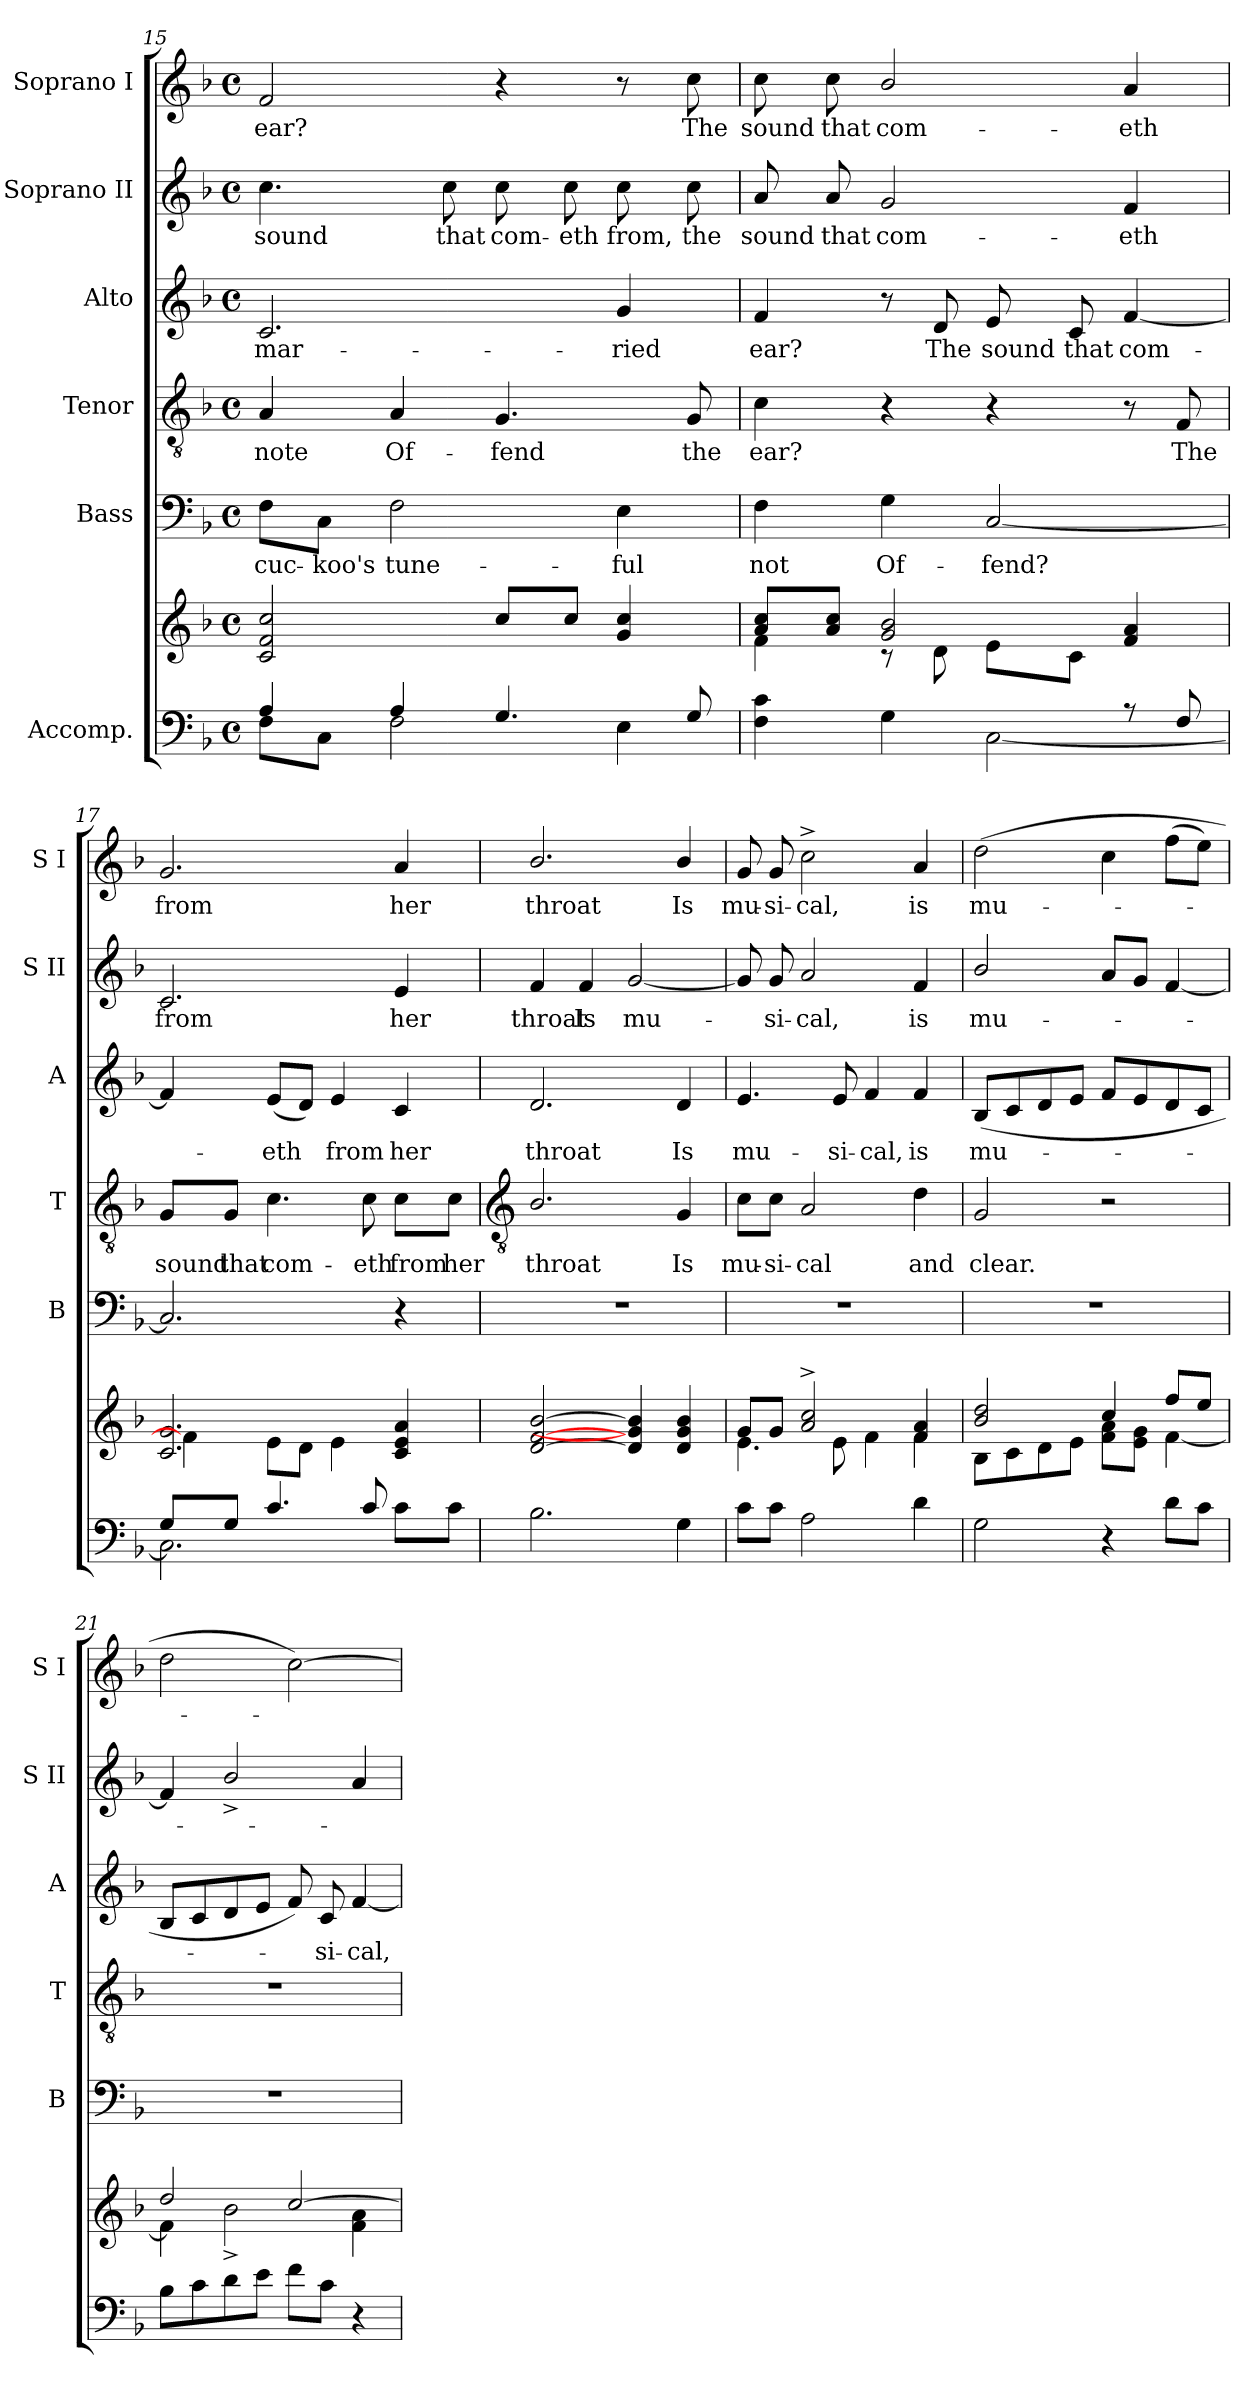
**kern	**kern	**kern	**text	**kern	**text	**kern	**text	**kern	**text	**kern	**text
*part6	*part6	*part5	*part5	*part4	*part4	*part3	*part3	*part2	*part2	*part1	*part1
*staff7	*staff6	*staff5	*staff5	*staff4	*staff4	*staff3	*staff3	*staff2	*staff2	*staff1	*staff1
*I"Accomp.	*	*I"Bass	*	*I"Tenor	*	*I"Alto	*	*I"Soprano II	*	*I"Soprano I	*
*	*	*I'B	*	*I'T	*	*I'A	*	*I'S II	*	*I'S I	*
!!LO:LB:g=z
*clefF4	*clefG2	*clefF4	*	*clefGv2	*	*clefG2	*	*clefG2	*	*clefG2	*
*k[b-]	*k[b-]	*k[b-]	*	*k[b-]	*	*k[b-]	*	*k[b-]	*	*k[b-]	*
*F:	*F:	*F:	*	*F:	*	*F:	*	*F:	*	*F:	*
*M4/4	*M4/4	*M4/4	*	*M4/4	*	*M4/4	*	*M4/4	*	*M4/4	*
*met(c)	*met(c)	*met(c)	*	*met(c)	*	*met(c)	*	*met(c)	*	*met(c)	*
=15	=15	=15	=15	=15	=15	=15	=15	=15	=15	=15	=15
*^	*^	*	*	*	*	*	*	*	*	*	*
!	!	!	!	!	!LO:LY:b	!	!LO:LY:b	!	!LO:LY:b	!	!LO:LY:b	!	!LO:LY:b
4A/	8F\L	2c/ 2f/ 2cc/	1ryy	8F\L	cuc-	4A	note	2.c	mar-	4.cc	sound	2f	ear?
!	!	!	!	!	!LO:LY:b	!	!	!	!	!	!	!	!
.	8C\J	.	.	8C\J	-koo's	.	.	.	.	.	.	.	.
!	!	!	!	!	!LO:LY:b	!	!LO:LY:b	!	!	!	!	!	!
4A/	2F\	.	.	2F	tune-	4A	Of-	.	.	.	.	.	.
!	!	!	!	!	!	!	!	!	!	!	!LO:LY:b	!	!
.	.	.	.	.	.	.	.	.	.	8cc	that	.	.
!	!	!	!	!	!	!	!LO:LY:b	!	!	!	!LO:LY:b	!	!
4.G/	.	8cc/L	.	.	.	4.G	-fend	.	.	8cc	com-	4r	.
!	!	!	!	!	!	!	!	!	!	!	!LO:LY:b	!	!
.	.	8cc/J	.	.	.	.	.	.	.	8cc	-eth	.	.
!	!	!	!	!	!LO:LY:b	!	!	!	!LO:LY:b	!	!LO:LY:b	!	!
.	4E\	4g/ 4cc/	.	4E	-ful	.	.	4g	-ried	8cc	from,	8r	.
!	!	!	!	!	!	!	!LO:LY:b	!	!	!	!LO:LY:b	!	!LO:LY:b
8G/	.	.	.	.	.	8G	the	.	.	8cc	the	8cc	The
=16	=16	=16	=16	=16	=16	=16	=16	=16	=16	=16	=16	=16	=16
!	!	!	!	!	!LO:LY:b	!	!LO:LY:b	!	!LO:LY:b	!	!LO:LY:b	!	!LO:LY:b
2.ryy	4F\ 4c\	8a/ 8cc/L	4f\	4F	not	4c	ear?	4f	ear?	8a	sound	8cc	sound
!	!	!	!	!	!	!	!	!	!	!	!LO:LY:b	!	!LO:LY:b
.	.	8a/ 8cc/J	.	.	.	.	.	.	.	8a	that	8cc	that
!	!	!	!	!	!LO:LY:b	!	!	!	!	!	!LO:LY:b	!	!LO:LY:b
.	4G\	2g/ 2b-/	8r	4G	Of-	4r	.	8r	.	2g	com-	2b-/	com-
!	!	!	!	!	!	!	!	!	!LO:LY:b	!	!	!	!
.	.	.	8d\	.	.	.	.	8d	The	.	.	.	.
!	!	!	!	!	!LO:LY:b	!	!	!	!LO:LY:b	!	!	!	!
.	[2C\	.	8e\L	[2C	-fend?	4r	.	8e	sound	.	.	.	.
!	!	!	!	!	!	!	!	!	!LO:LY:b	!	!	!	!
.	.	.	8c\J	.	.	.	.	8c	that	.	.	.	.
!	!	!	!	!	!	!	!	!	!LO:LY:b	!	!LO:LY:b	!	!LO:LY:b
8r	.	4f/ 4a/	4ryy	.	.	8r	.	[4f	com-	4f	-eth	4a	-eth
!	!	!	!	!	!	!	!LO:LY:b	!	!	!	!	!	!
8F/	.	.	.	.	.	8F	The	.	.	.	.	.	.
=17	=17	=17	=17	=17	=17	=17	=17	=17	=17	=17	=17	=17	=17
!	!	!	!	!	!	!	!LO:LY:b	!	!	!	!LO:LY:b	!	!LO:LY:b
8G/L	2.C\]	2.c/ 2.g/	4f\]	2.C]	.	8G/L	sound	4f]	.	2.c	from	2.g	from
!	!	!	!	!	!	!	!LO:LY:b	!	!	!	!	!	!
8G/J	.	.	.	.	.	8G/J	that	.	.	.	.	.	.
!	!	!	!	!	!	!	!LO:LY:b	!	!LO:LY:b	!	!	!	!
4.c/	.	.	8e\L	.	.	4.c	com-	(<8eL	eth	.	.	.	.
.	.	.	8d\J	.	.	.	.	8dJ)	.	.	.	.	.
!	!	!	!	!	!	!	!	!	!LO:LY:b	!	!	!	!
.	.	.	4e\	.	.	.	.	4e	from	.	.	.	.
!	!	!	!	!	!	!	!LO:LY:b	!	!	!	!	!	!
8c/	.	.	.	.	.	8c	-eth	.	.	.	.	.	.
!	!	!	!	!	!	!	!LO:LY:b	!	!LO:LY:b	!	!LO:LY:b	!	!LO:LY:b
4ryy	8c\L	4c/ 4e/ 4a/	4ryy	4r	.	8c\L	from	4c	her	4e	her	4a	her
!	!	!	!	!	!	!	!LO:LY:b	!	!	!	!	!	!
.	8c\J	.	.	.	.	8c\J	her	.	.	.	.	.	.
*v	*v	*	*	*	*	*	*	*	*	*	*	*	*
!!LO:LB:g=z
=18	=18	=18	=18	=18	=18	=18	=18	=18	=18	=18	=18	=18
*	*	*	*	*	*clefGv2	*	*	*	*	*	*	*
*^	*	*	*	*	*	*	*	*	*	*	*	*
!	!	!	!	!	!	!	!LO:LY:b	!	!LO:LY:b	!	!LO:LY:b	!	!LO:LY:b
*v	*v	*	*	*	*	*	*	*	*	*	*	*	*
2.B-\	[2d/ [2f/ [2b-/	1ryy	1r	.	2.B-/	throat	2.d	throat	4f	throat	2.b-/	throat
!	!	!	!	!	!	!	!	!	!	!LO:LY:b	!	!
.	.	.	.	.	.	.	.	.	4f	Is	.	.
!	!	!	!	!	!	!	!	!	!	!LO:LY:b	!	!
.	4d/] 4g/] 4b-/]	.	.	.	.	.	.	.	[2g	mu-	.	.
!	!	!	!	!	!	!LO:LY:b	!	!LO:LY:b	!	!	!	!LO:LY:b
4G	4d/ 4g/ 4b-/	.	.	.	4G	Is	4d	Is	.	.	4b-/	Is
=19	=19	=19	=19	=19	=19	=19	=19	=19	=19	=19	=19	=19
!	!	!	!	!	!	!LO:LY:b	!	!LO:LY:b	!	!	!	!LO:LY:b
8cL	8g/L	4.e\	1r	.	8c\L	mu-	4.e	mu-	8g]	.	8g	mu-
!	!	!	!	!	!	!LO:LY:b	!	!	!	!LO:LY:b	!	!LO:LY:b
8cJ	8g/J	.	.	.	8c\J	-si-	.	.	8g	si-	8g	-si-
!	!	!	!	!	!	!LO:LY:b	!	!	!	!LO:LY:b	!	!LO:LY:b
2A	2a/^ 2cc/^	.	.	.	2A	-cal	.	.	2a	-cal,	2cc^	-cal,
!	!	!	!	!	!	!	!	!LO:LY:b	!	!	!	!
.	.	8e\	.	.	.	.	8e	-si-	.	.	.	.
!	!	!	!	!	!	!	!	!LO:LY:b	!	!	!	!
.	.	4f\	.	.	.	.	4f	-cal,	.	.	.	.
!	!	!	!	!	!	!LO:LY:b	!	!LO:LY:b	!	!LO:LY:b	!	!LO:LY:b
4d	4f/ 4a/	4f\	.	.	4d	and	4f	is	4f	is	4a	is
=20	=20	=20	=20	=20	=20	=20	=20	=20	=20	=20	=20	=20
!	!	!	!	!	!	!LO:LY:b	!	!LO:LY:b	!	!LO:LY:b	!	!LO:LY:b
2G	2b-/ 2dd/	8B-\L	1r	.	2G	clear.	(<8B-L	mu-	2b-/	mu-	(>2dd	mu-
.	.	8c\	.	.	.	.	8c	.	.	.	.	.
.	.	8d\	.	.	.	.	8d	.	.	.	.	.
.	.	8e\J	.	.	.	.	8eJ	.	.	.	.	.
4r	4cc/	8f\ 8a\L	.	.	2r	.	8fL	.	8aL	.	4cc	.
.	.	8e\ 8g\J	.	.	.	.	8e	.	8gJ	.	.	.
8dL	8ff/L	[4f\	.	.	.	.	8d	.	[4f	.	(>8ffL	.
8cJ	8ee/J	.	.	.	.	.	8cJ	.	.	.	8eeJ)	.
=21	=21	=21	=21	=21	=21	=21	=21	=21	=21	=21	=21	=21
8B-L	2dd/	4f\]	1r	.	1r	.	8B-L	.	4f]	.	2dd	.
8c	.	.	.	.	.	.	8c	.	.	.	.	.
8d	.	2b-^\	.	.	.	.	8d	.	2b-^/	.	.	.
8eJ	.	.	.	.	.	.	8eJ	.	.	.	.	.
8fL	[2cc/	.	.	.	.	.	8f)	.	.	.	[2cc)	.
!	!	!	!	!	!	!	!	!LO:LY:b	!	!	!	!
8cJ	.	.	.	.	.	.	8c	si-	.	.	.	.
!	!	!	!	!	!	!	!	!LO:LY:b	!	!	!	!
4r	.	4f\ 4a\	.	.	.	.	[4f	-cal,	4a	.	.	.
*	*v	*v	*	*	*	*	*	*	*	*	*	*
=	=	=	=	=	=	=	=	=	=	=	=
*-	*-	*-	*-	*-	*-	*-	*-	*-	*-	*-	*-
